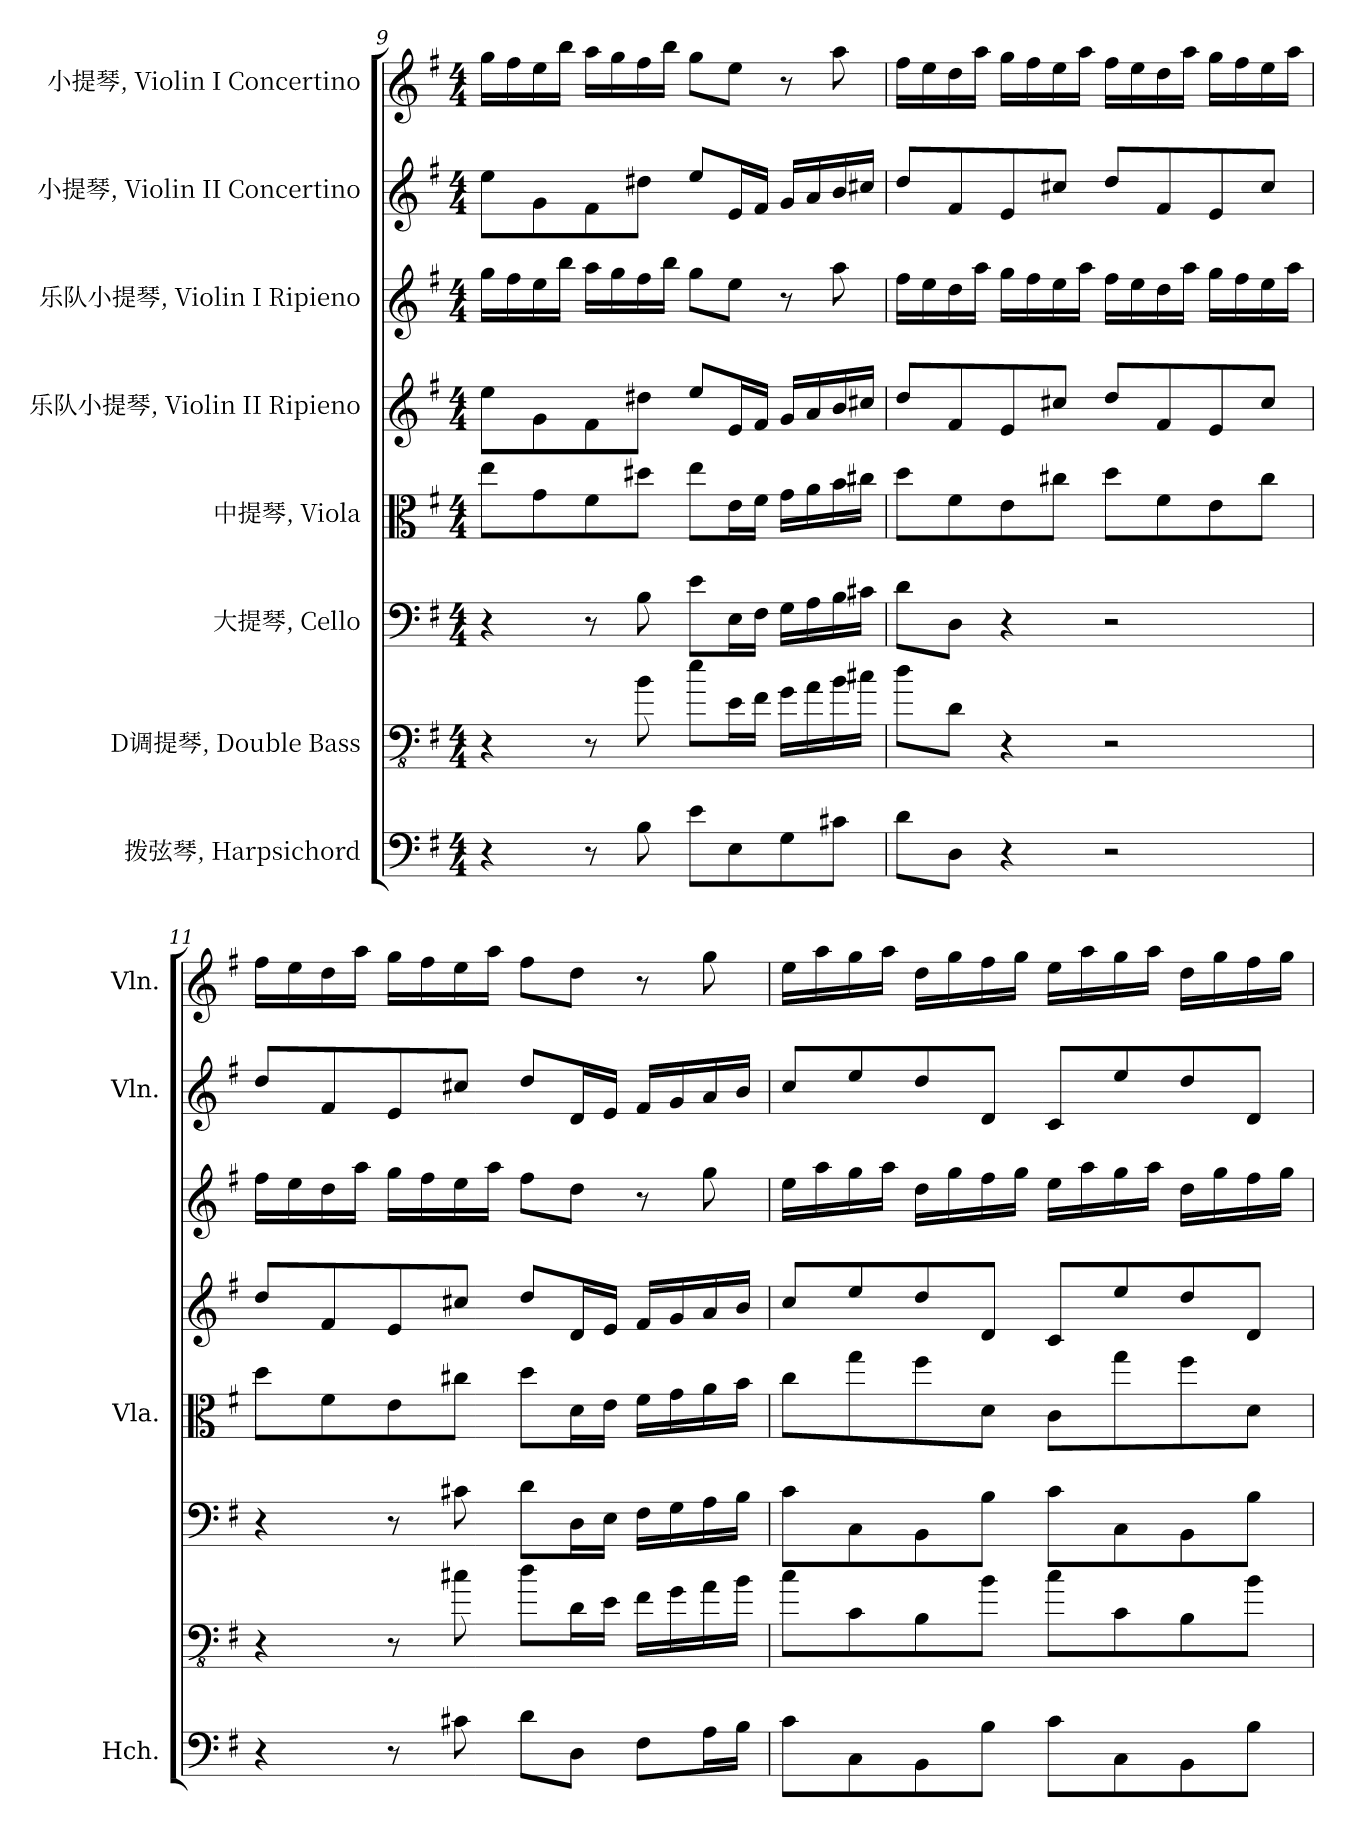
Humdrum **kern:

**kern	**kern	**kern	**kern	**kern	**kern	**kern	**kern
*part8	*part7	*part6	*part5	*part4	*part3	*part2	*part1
*staff8	*staff7	*staff6	*staff5	*staff4	*staff3	*staff2	*staff1
*I"拨弦琴, Harpsichord	*I"D调提琴, Double Bass	*I"大提琴, Cello	*I"中提琴, Viola	*I"乐队小提琴, Violin II Ripieno	*I"乐队小提琴, Violin  I Ripieno	*I"小提琴, Violin II Concertino	*I"小提琴, Violin  I Concertino
*I'Hch.	*	*	*I'Vla.	*	*	*I'Vln.	*I'Vln.
*clefF4	*clefFv4	*clefF4	*clefC3	*clefG2	*clefG2	*clefG2	*clefG2
*	*ITrd7c12	*	*	*	*	*	*
*k[f#]	*k[f#]	*k[f#]	*k[f#]	*k[f#]	*k[f#]	*k[f#]	*k[f#]
*M4/4	*M4/4	*M4/4	*M4/4	*M4/4	*M4/4	*M4/4	*M4/4
=9	=9	=9	=9	=9	=9	=9	=9
4r	4r	4r	8ee\L	8ee\L	16gg\LL	8ee\L	16gg\LL
.	.	.	.	.	16ff#\	.	16ff#\
.	.	.	8g\	8g\	16ee\	8g\	16ee\
.	.	.	.	.	16bb\JJ	.	16bb\JJ
8r	8r	8r	8f#\	8f#\	16aa\LL	8f#\	16aa\LL
.	.	.	.	.	16gg\	.	16gg\
8B\	8BB\	8B\	8dd#X\J	8dd#X\J	16ff#\	8dd#X\J	16ff#\
.	.	.	.	.	16bb\JJ	.	16bb\JJ
8e\L	8E\L	8e\L	8ee\L	8ee/L	8gg\L	8ee/L	8gg\L
8E\	16EE\L	16E\L	16e\L	16e/L	8ee\J	16e/L	8ee\J
.	16FF#\JJ	16F#\JJ	16f#\JJ	16f#/JJ	.	16f#/JJ	.
8G\	16GG\LL	16G\LL	16g\LL	16g/LL	8r	16g/LL	8r
.	16AA\	16A\	16a\	16a/	.	16a/	.
8c#X\J	16BB\	16B\	16b\	16b/	8aa\	16b/	8aa\
.	16C#X\JJ	16c#X\JJ	16cc#X\JJ	16cc#X/JJ	.	16cc#X/JJ	.
!!LO:PB:g=z
=10	=10	=10	=10	=10	=10	=10	=10
8d\L	8D\L	8d\L	8dd\L	8dd/L	16ff#\LL	8dd/L	16ff#\LL
.	.	.	.	.	16ee\	.	16ee\
8D\J	8DD\J	8D\J	8f#\	8f#/	16dd\	8f#/	16dd\
.	.	.	.	.	16aa\JJ	.	16aa\JJ
4r	4r	4r	8e\	8e/	16gg\LL	8e/	16gg\LL
.	.	.	.	.	16ff#\	.	16ff#\
.	.	.	8cc#X\J	8cc#X/J	16ee\	8cc#X/J	16ee\
.	.	.	.	.	16aa\JJ	.	16aa\JJ
2r	2r	2r	8dd\L	8dd/L	16ff#\LL	8dd/L	16ff#\LL
.	.	.	.	.	16ee\	.	16ee\
.	.	.	8f#\	8f#/	16dd\	8f#/	16dd\
.	.	.	.	.	16aa\JJ	.	16aa\JJ
.	.	.	8e\	8e/	16gg\LL	8e/	16gg\LL
.	.	.	.	.	16ff#\	.	16ff#\
.	.	.	8cc#\J	8cc#/J	16ee\	8cc#/J	16ee\
.	.	.	.	.	16aa\JJ	.	16aa\JJ
=11	=11	=11	=11	=11	=11	=11	=11
4r	4r	4r	8dd\L	8dd/L	16ff#\LL	8dd/L	16ff#\LL
.	.	.	.	.	16ee\	.	16ee\
.	.	.	8f#\	8f#/	16dd\	8f#/	16dd\
.	.	.	.	.	16aa\JJ	.	16aa\JJ
8r	8r	8r	8e\	8e/	16gg\LL	8e/	16gg\LL
.	.	.	.	.	16ff#\	.	16ff#\
8c#X\	8C#X\	8c#X\	8cc#X\J	8cc#X/J	16ee\	8cc#X/J	16ee\
.	.	.	.	.	16aa\JJ	.	16aa\JJ
8d\L	8D\L	8d\L	8dd\L	8dd/L	8ff#\L	8dd/L	8ff#\L
8D\J	16DD\L	16D\L	16d\L	16d/L	8dd\J	16d/L	8dd\J
.	16EE\JJ	16E\JJ	16e\JJ	16e/JJ	.	16e/JJ	.
8F#\L	16FF#\LL	16F#\LL	16f#\LL	16f#/LL	8r	16f#/LL	8r
.	16GG\	16G\	16g\	16g/	.	16g/	.
16A\L	16AA\	16A\	16a\	16a/	8gg\	16a/	8gg\
16B\JJ	16BB\JJ	16B\JJ	16b\JJ	16b/JJ	.	16b/JJ	.
!!LO:PB:g=z
=12	=12	=12	=12	=12	=12	=12	=12
8c\L	8C\L	8c\L	8cc\L	8cc/L	16ee\LL	8cc/L	16ee\LL
.	.	.	.	.	16aa\	.	16aa\
8C\	8CC\	8C\	8gg\	8ee/	16gg\	8ee/	16gg\
.	.	.	.	.	16aa\JJ	.	16aa\JJ
8BB\	8BBB\	8BB\	8ff#\	8dd/	16dd\LL	8dd/	16dd\LL
.	.	.	.	.	16gg\	.	16gg\
8B\J	8BB\J	8B\J	8d\J	8d/J	16ff#\	8d/J	16ff#\
.	.	.	.	.	16gg\JJ	.	16gg\JJ
8c\L	8C\L	8c\L	8c\L	8c/L	16ee\LL	8c/L	16ee\LL
.	.	.	.	.	16aa\	.	16aa\
8C\	8CC\	8C\	8gg\	8ee/	16gg\	8ee/	16gg\
.	.	.	.	.	16aa\JJ	.	16aa\JJ
8BB\	8BBB\	8BB\	8ff#\	8dd/	16dd\LL	8dd/	16dd\LL
.	.	.	.	.	16gg\	.	16gg\
8B\J	8BB\J	8B\J	8d\J	8d/J	16ff#\	8d/J	16ff#\
.	.	.	.	.	16gg\JJ	.	16gg\JJ
=	=	=	=	=	=	=	=
*-	*-	*-	*-	*-	*-	*-	*-
